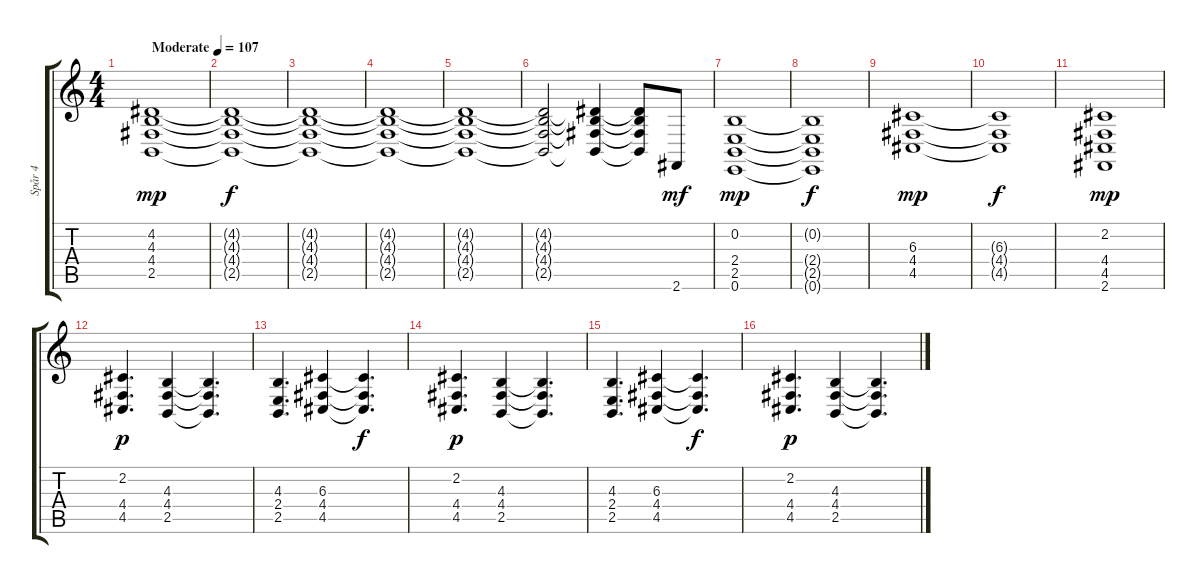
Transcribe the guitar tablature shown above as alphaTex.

\track ("Spår 4" "Spår 4") {instrument synthstrings2}
\staff {score tabs}
\tuning (E4 B3 G3 D3 A2 E2) {hide}
\ts (4 4)
\tempo (107 "Moderate")
\clef g2
\ks c
(4.2 4.3 4.4 2.5).1{dy mp instrument synthstrings2} |
(4.2{t} 4.3{t} 4.4{t} 2.5{t}).1{dy f} |
(4.2{t} 4.3{t} 4.4{t} 2.5{t}).1 |
(4.2{t} 4.3{t} 4.4{t} 2.5{t}).1 |
(4.2{t} 4.3{t} 4.4{t} 2.5{t}).1 |
(4.2{t} 4.3{t} 4.4{t} 2.5{t}).2 (4.2{t} 4.3{t} 4.4{t} 2.5{t}).4 (4.2{t} 4.3{t} 4.4{t} 2.5{t}).8 2.6.8{dy mf} |
(0.2 2.4 2.5 0.6).1{dy mp} |
(0.2{t} 2.4{t} 2.5{t} 0.6{t}).1{dy f} |
(6.3 4.4 4.5).1{dy mp} |
(6.3{t} 4.4{t} 4.5{t}).1{dy f} |
(2.2 4.4 4.5 2.6).1{dy mp} |
(2.2 4.4 4.5).4{d dy p} (4.3 4.4 2.5).4 (4.3{t} 4.4{t} 2.5{t}).4{d} |
(4.3 2.4 2.5).4{d} (6.3 4.4 4.5).4 (6.3{t} 4.4{t} 4.5{t}).4{d dy f} |
(2.2 4.4 4.5).4{d dy p} (4.3 4.4 2.5).4 (4.3{t} 4.4{t} 2.5{t}).4{d} |
(4.3 2.4 2.5).4{d} (6.3 4.4 4.5).4 (6.3{t} 4.4{t} 4.5{t}).4{d dy f} |
(2.2 4.4 4.5).4{d dy p} (4.3 4.4 2.5).4 (4.3{t} 4.4{t} 2.5{t}).4{d}
